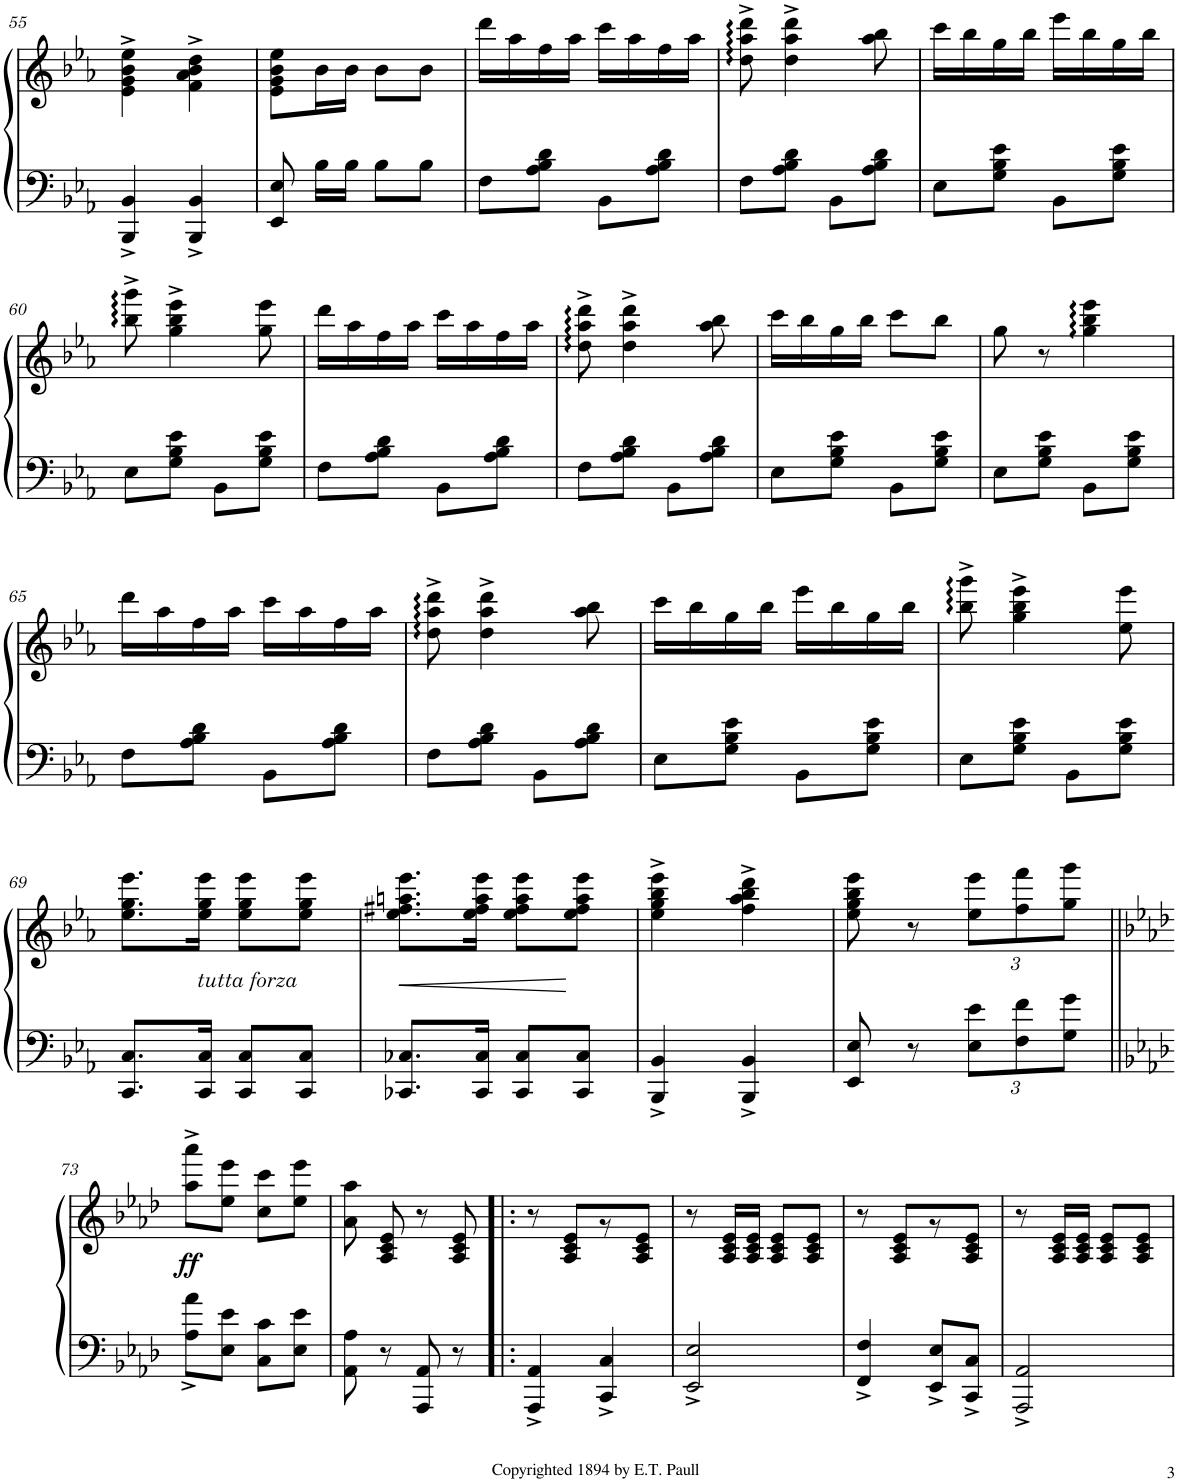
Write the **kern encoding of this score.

**kern	**kern	**dynam
*part1	*part1	*part1
*staff2	*staff1	*staff1/2
*I"Piano	*	*
*I'Pno.	*	*
!!LO:PB:g=z
*clefF4	*clefG2	*
*k[b-e-a-]	*k[b-e-a-]	*
*M2/4	*M2/4	*
=55	=55	=55
4BBB-/^ 4BB-/^	4e-\^ 4g\^ 4b-\^ 4ee-\^	.
4BBB-/^ 4BB-/^	4f\^ 4a-\^ 4b-\^ 4dd\^	.
=56	=56	=56
8EE-/ 8E-/	8e-\ 8g\ 8b-\ 8ee-\L	.
16B-\LL	16b-\L	.
16B-\JJ	16b-\JJ	.
8B-\L	8b-\L	.
8B-\J	8b-\J	.
=57	=57	=57
8F\L	16ddd\LL	.
.	16aa-\	.
8A-\ 8B-\ 8d\J	16ff\	.
.	16aa-\JJ	.
8BB-\L	16ccc\LL	.
.	16aa-\	.
8A-\ 8B-\ 8d\J	16ff\	.
.	16aa-\JJ	.
=58	=58	=58
8F\L	8dd\::^ 8aa-\::^ 8ddd\::^	.
8A-\ 8B-\ 8d\J	4dd\^ 4aa-\^ 4ddd\^	.
8BB-\L	.	.
8A-\ 8B-\ 8d\J	8aa-\ 8bb-\	.
=59	=59	=59
8E-\L	16ccc\LL	.
.	16bb-\	.
8G\ 8B-\ 8e-\J	16gg\	.
.	16bb-\JJ	.
8BB-\L	16eee-\LL	.
.	16bb-\	.
8G\ 8B-\ 8e-\J	16gg\	.
.	16bb-\JJ	.
!!LO:LB:g=z
=60	=60	=60
8E-\L	8bb-\::^ 8ggg\::^	.
8G\ 8B-\ 8e-\J	4gg\^ 4bb-\^ 4eee-\^	.
8BB-\L	.	.
8G\ 8B-\ 8e-\J	8gg\ 8eee-\	.
=61	=61	=61
8F\L	16ddd\LL	.
.	16aa-\	.
8A-\ 8B-\ 8d\J	16ff\	.
.	16aa-\JJ	.
8BB-\L	16ccc\LL	.
.	16aa-\	.
8A-\ 8B-\ 8d\J	16ff\	.
.	16aa-\JJ	.
=62	=62	=62
8F\L	8dd\::^ 8aa-\::^ 8ddd\::^	.
8A-\ 8B-\ 8d\J	4dd\^ 4aa-\^ 4ddd\^	.
8BB-\L	.	.
8A-\ 8B-\ 8d\J	8aa-\ 8bb-\	.
=63	=63	=63
8E-\L	16ccc\LL	.
.	16bb-\	.
8G\ 8B-\ 8e-\J	16gg\	.
.	16bb-\JJ	.
8BB-\L	8ccc\L	.
8G\ 8B-\ 8e-\J	8bb-\J	.
=64	=64	=64
8E-\L	8gg\	.
8G\ 8B-\ 8e-\J	8r	.
8BB-\L	4gg\:: 4bb-\:: 4eee-\::	.
8G\ 8B-\ 8e-\J	.	.
!!LO:LB:g=z
=65	=65	=65
8F\L	16ddd\LL	.
.	16aa-\	.
8A-\ 8B-\ 8d\J	16ff\	.
.	16aa-\JJ	.
8BB-\L	16ccc\LL	.
.	16aa-\	.
8A-\ 8B-\ 8d\J	16ff\	.
.	16aa-\JJ	.
=66	=66	=66
8F\L	8dd\::^ 8aa-\::^ 8ddd\::^	.
8A-\ 8B-\ 8d\J	4dd\^ 4aa-\^ 4ddd\^	.
8BB-\L	.	.
8A-\ 8B-\ 8d\J	8aa-\ 8bb-\	.
=67	=67	=67
8E-\L	16ccc\LL	.
.	16bb-\	.
8G\ 8B-\ 8e-\J	16gg\	.
.	16bb-\JJ	.
8BB-\L	16eee-\LL	.
.	16bb-\	.
8G\ 8B-\ 8e-\J	16gg\	.
.	16bb-\JJ	.
=68	=68	=68
8E-\L	8bb-\::^ 8ggg\::^	.
8G\ 8B-\ 8e-\J	4gg\^ 4bb-\^ 4eee-\^	.
8BB-\L	.	.
8G\ 8B-\ 8e-\J	8ee-\ 8eee-\	.
!!LO:LB:g=z
=69	=69	=69
8.CC/ 8.C/L	8.ee-\ 8.gg\ 8.eee-\L	.
!	!LO:TX:b:i:t=tutta forza	!
16CC/ 16C/Jk	16ee-\ 16gg\ 16eee-\Jk	.
8CC/ 8C/L	8ee-\ 8gg\ 8eee-\L	.
8CC/ 8C/J	8ee-\ 8gg\ 8eee-\J	.
=70	=70	=70
!	!	!LO:HP:b
8.CC-X/ 8.C-X/L	8.ee-\ 8.ff#X\ 8.aan\ 8.eee-\L	<
16CC-/ 16C-/Jk	16ee-\ 16ff#\ 16aa\ 16eee-\Jk	.
8CC-/ 8C-/L	8ee-\ 8ff#\ 8aa\ 8eee-\L	.
8CC-/ 8C-/J	8ee-\ 8ff#\ 8aa\ 8eee-\J	[
=71	=71	=71
4BBB-/^ 4BB-/^	4ee-\^ 4gg\^ 4bb-\^ 4eee-\^	.
4BBB-/^ 4BB-/^	4ff\^ 4aa-\^ 4bb-\^ 4ddd\^	.
=72	=72	=72
8EE-/ 8E-/	8ee-\ 8gg\ 8bb-\ 8eee-\	.
8r	8r	.
*Xbrackettup	*Xbrackettup	*
12E-\ 12e-\L	12ee-\ 12eee-\L	.
12F\ 12f\	12ff\ 12fff\	.
12G\ 12g\J	12gg\ 12ggg\J	.
!!LO:LB:g=z
=73||	=73||	=73||
*k[b-e-a-d-]	*k[b-e-a-d-]	*
!	!	!LO:DY:b
8A-\^< 8a-\^<L	8aa-\^ 8aaa-\^L	ff
8E-\ 8e-\J	8ee-\ 8eee-\J	.
8C\ 8c\L	8cc\ 8ccc\L	.
8E-\ 8e-\J	8ee-\ 8eee-\J	.
=74	=74	=74
8AA-\ 8A-\	8a-\ 8aa-\	.
8r	8A-/ 8c/ 8e-/	.
8AAA-/ 8AA-/	8r	.
8r	8A-/ 8c/ 8e-/	.
=75!|:	=75!|:	=75!|:
4AAA-/^ 4AA-/^	8r	.
.	8A-/ 8c/ 8e-/L	.
4CC/^ 4C/^	8r	.
.	8A-/ 8c/ 8e-/J	.
=76	=76	=76
2EE-/^ 2E-/^	8r	.
.	16A-/ 16c/ 16e-/LL	.
.	16A-/ 16c/ 16e-/JJ	.
.	8A-/ 8c/ 8e-/L	.
.	8A-/ 8c/ 8e-/J	.
=77	=77	=77
4FF/^ 4F/^	8r	.
.	8A-/ 8c/ 8e-/L	.
8EE-/^ 8E-/^L	8r	.
8CC/^ 8C/^J	8A-/ 8c/ 8e-/J	.
=78	=78	=78
2AAA-/^ 2AA-/^	8r	.
.	16A-/ 16c/ 16e-/LL	.
.	16A-/ 16c/ 16e-/JJ	.
.	8A-/ 8c/ 8e-/L	.
.	8A-/ 8c/ 8e-/J	.
=	=	=
*-	*-	*-
